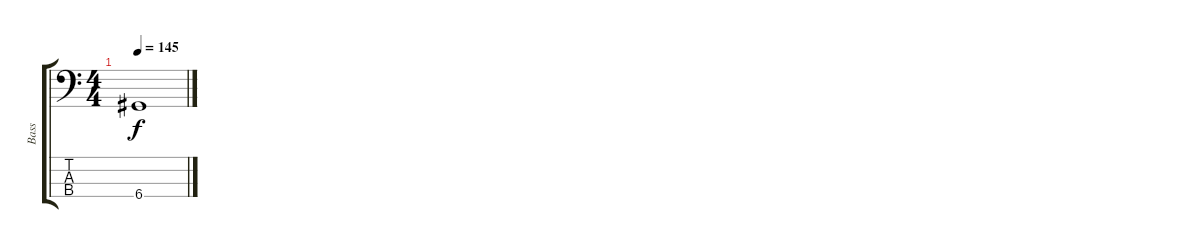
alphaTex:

\track ("Bass" "Bass") {instrument electricbassfinger}
\staff {score tabs}
\tuning (F2 C2 G1 D1) {hide}
\ts (4 4)
\tempo 145
\clef f4
\ks c
6.4{t}.1{dy f}
